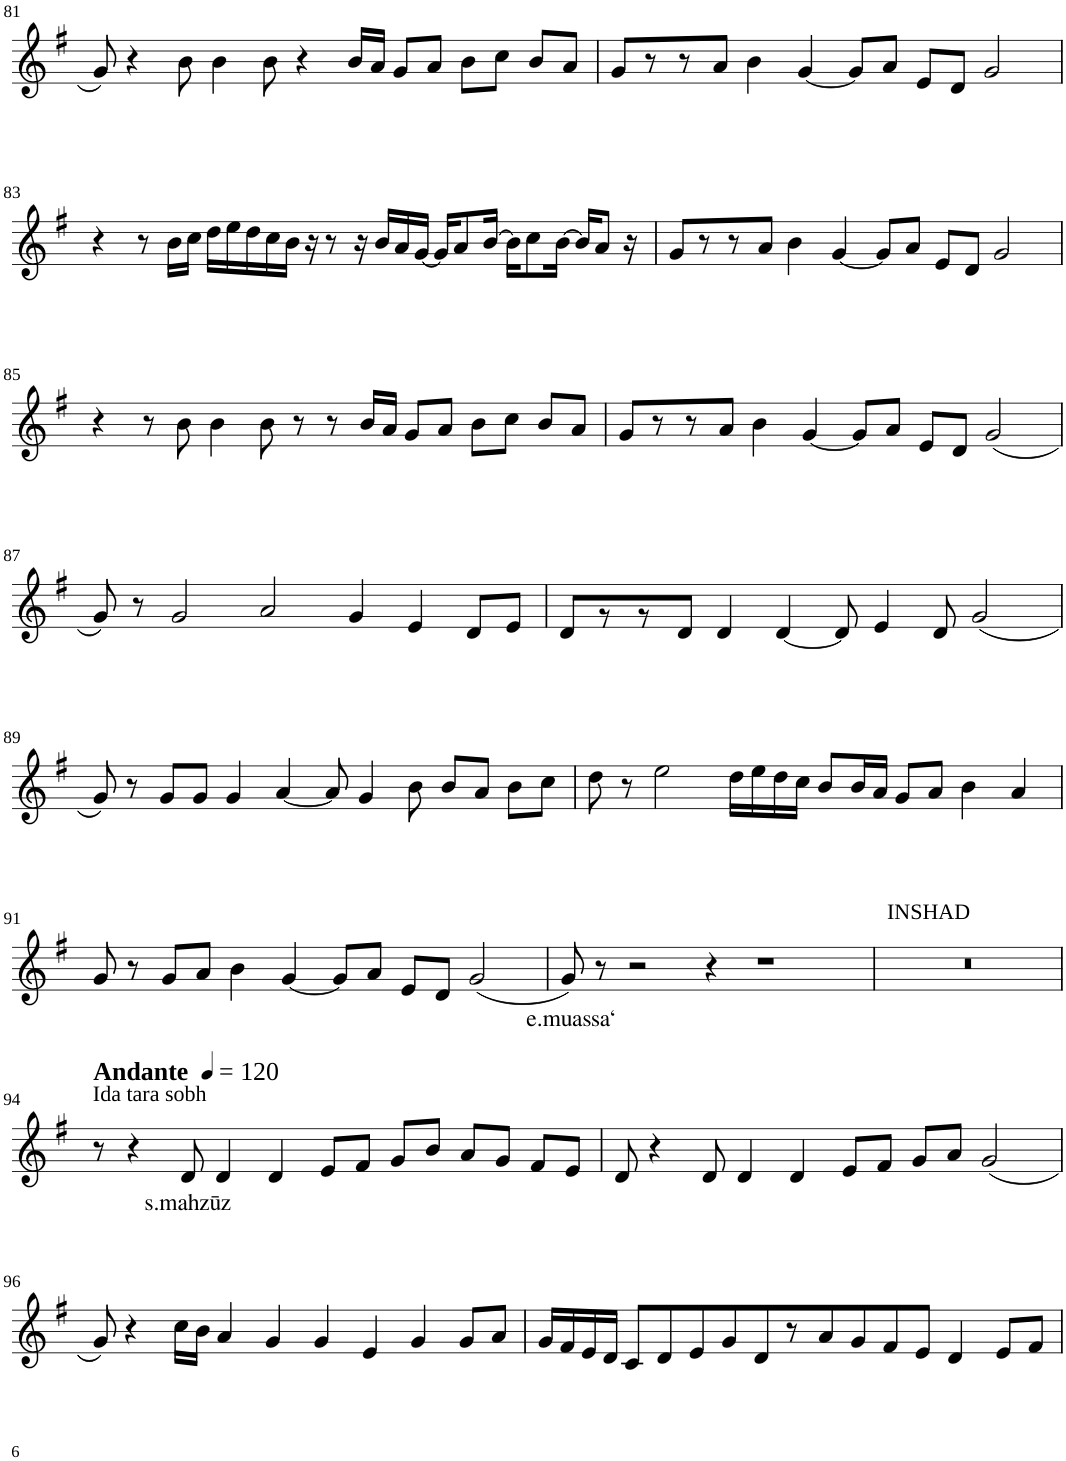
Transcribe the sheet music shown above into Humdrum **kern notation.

**kern	**text
*part1	*part1
*staff1	*staff1
*I"Violin	*
!!LO:PB:g=z
*clefG2	*
*k[f#]	*
*G:	*
*M8/4	*
=81	=81
8g/	.
4r	.
8b\	.
4b\	.
8b\	.
4r	.
16b/LL	.
16a/JJ	.
8g/L	.
8a/J	.
8b\L	.
8cc\J	.
8b/L	.
8a/J	.
=82	=82
8g/L	.
8r	.
8r	.
8a/J	.
4b\	.
[4g/	.
8g/L]	.
8a/J	.
8e/L	.
8d/J	.
2g/	.
!!LO:LB:g=z
=83	=83
4r	.
8r	.
16b\LL	.
16cc\JJ	.
16dd\LL	.
16ee\	.
16dd\	.
16cc\	.
16b\JJ	.
16r	.
8r	.
16r	.
16b/LL	.
16a/	.
[16g/JJ	.
16g/KL]	.
8a/	.
[16b/Jk	.
16b\KL]	.
8cc\	.
[16b\Jk	.
16b/KL]	.
8a/J	.
16r	.
=84	=84
8g/L	.
8r	.
8r	.
8a/J	.
4b\	.
[4g/	.
8g/L]	.
8a/J	.
8e/L	.
8d/J	.
2g/	.
!!LO:LB:g=z
=85	=85
4r	.
8r	.
8b\	.
4b\	.
8b\	.
8r	.
8r	.
16b/LL	.
16a/JJ	.
8g/L	.
8a/J	.
8b\L	.
8cc\J	.
8b/L	.
8a/J	.
=86	=86
8g/L	.
8r	.
8r	.
8a/J	.
4b\	.
[4g/	.
8g/L]	.
8a/J	.
8e/L	.
8d/J	.
(2g/	.
!!LO:LB:g=z
=87	=87
8g/)	.
8r	.
2g/	.
2a/	.
4g/	.
4e/	.
8d/L	.
8e/J	.
=88	=88
8d/L	.
8r	.
8r	.
8d/J	.
4d/	.
[4d/	.
8d/]	.
4e/	.
8d/	.
(2g/	.
!!LO:LB:g=z
=89	=89
8g/)	.
8r	.
8g/L	.
8g/J	.
4g/	.
[4a/	.
8a/]	.
4g/	.
8b\	.
8b/L	.
8a/J	.
8b\L	.
8cc\J	.
=90	=90
8dd\	.
8r	.
2ee\	.
16dd\LL	.
16ee\	.
16dd\	.
16cc\JJ	.
8b/L	.
16b/L	.
16a/JJ	.
8g/L	.
8a/J	.
4b\	.
4a/	.
!!LO:LB:g=z
=91	=91
8g/	.
8r	.
8g/L	.
8a/J	.
4b\	.
[4g/	.
8g/L]	.
8a/J	.
8e/L	.
8d/J	.
(2g/	.
=92	=92
!	!LO:LY:b
8g/)	e.muassa‘
8r	.
2r	.
4r	.
1r	.
=93	=93
!LO:TX:a:t=INSHAD	!
0r	.
!!LO:LB:g=z
=94	=94
*MM120	*
!LO:TX:a:B:t=Andante	!
!LO:TX:a:t=Ida tara sobh	!
8r	.
4r	.
!	!LO:LY:b
8d/	s.mahzūz
4d/	.
4d/	.
8e/L	.
8f#/J	.
8g/L	.
8b/J	.
8a/L	.
8g/J	.
8f#/L	.
8e/J	.
=95	=95
8d/	.
4r	.
8d/	.
4d/	.
4d/	.
8e/L	.
8f#/J	.
8g/L	.
8a/J	.
(2g/	.
!!LO:LB:g=z
=96	=96
8g/)	.
4r	.
16cc\LL	.
16b\JJ	.
4a/	.
4g/	.
4g/	.
4e/	.
4g/	.
8g/L	.
8a/J	.
=97	=97
16g/LL	.
16f#/	.
16e/	.
16d/JJ	.
8c/L	.
8d/	.
8e/	.
8g/	.
8d/	.
8r	.
8a/	.
8g/	.
8f#/	.
8e/J	.
4d/	.
8e/L	.
8f#/J	.
=	=
*-	*-
